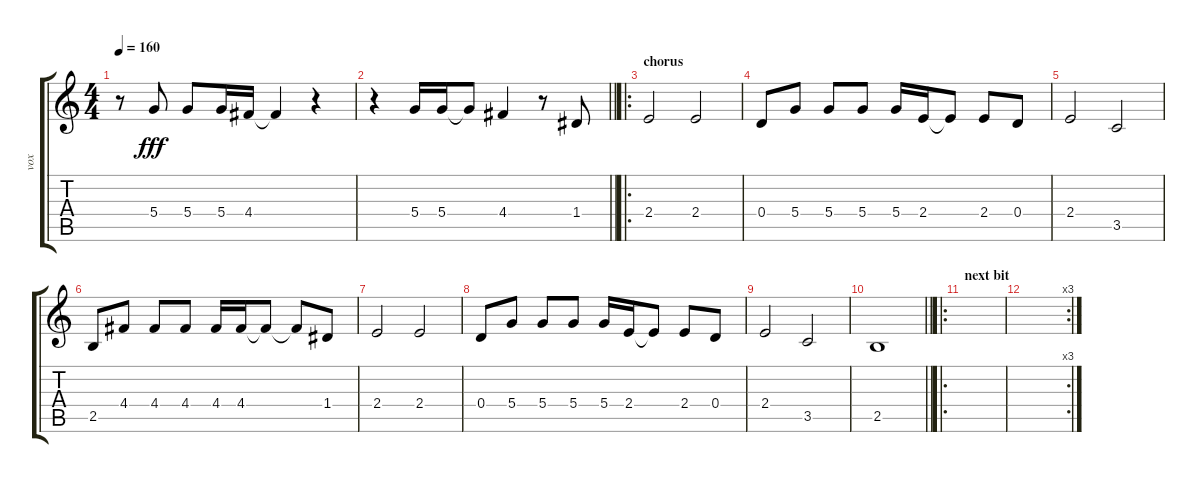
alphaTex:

\track ("vox" "vox") {instrument electricguitarjazz}
\staff {score tabs}
\tuning (E4 B3 G3 D3 A2 E2) {hide}
\ts (4 4)
\tempo 160
\clef g2
\ks c
r.8{dy fff} 5.4.8 5.4.8 5.4.16 4.4.16 4.4{t}.4 r.4 |
\barLineRight lightlight
r.4 5.4.16 5.4.16 5.4{t}.8 4.4.4 r.8 1.4.8 |
\ro
\section ("" "chorus")
2.4.2 2.4.2 |
0.4.8 5.4.8 5.4.8 5.4.8 5.4.16 2.4.16 2.4{t}.8 2.4.8 0.4.8 |
2.4.2 3.5.2 |
2.5.8 4.4.8 4.4.8 4.4.8 4.4.16 4.4.16 4.4{t}.8 4.4{t}.8 1.4.8 |
2.4.2 2.4.2 |
0.4.8 5.4.8 5.4.8 5.4.8 5.4.16 2.4.16 2.4{t}.8 2.4.8 0.4.8 |
2.4.2 3.5.2 |
\barLineRight lightlight
2.5.1 |
\ro
\section ("" "next bit")
|
\rc 3
